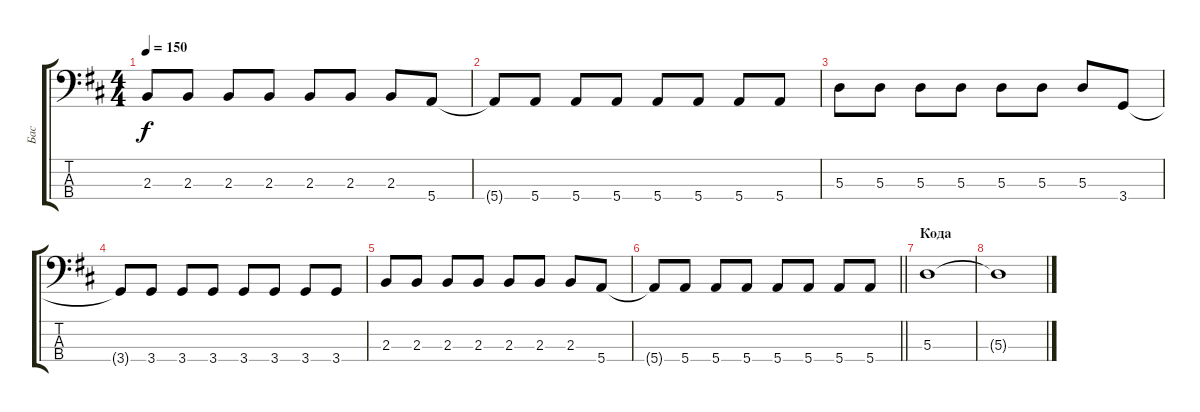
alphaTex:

\track ("Бас" "Бас") {instrument electricbassfinger}
\staff {score tabs}
\tuning (G2 D2 A1 E1) {hide}
\ts (4 4)
\tempo 150
\clef f4
\ks bminor
2.3.8{dy f} 2.3.8 2.3.8 2.3.8 2.3.8 2.3.8 2.3.8 5.4.8 |
5.4{t}.8 5.4.8 5.4.8 5.4.8 5.4.8 5.4.8 5.4.8 5.4.8 |
5.3.8 5.3.8 5.3.8 5.3.8 5.3.8 5.3.8 5.3.8 3.4.8 |
3.4{t}.8 3.4.8 3.4.8 3.4.8 3.4.8 3.4.8 3.4.8 3.4.8 |
2.3.8 2.3.8 2.3.8 2.3.8 2.3.8 2.3.8 2.3.8 5.4.8 |
\barLineRight lightlight
5.4{t}.8 5.4.8 5.4.8 5.4.8 5.4.8 5.4.8 5.4.8 5.4.8 |
\section ("" "Кода")
5.3.1 |
5.3{t}.1
